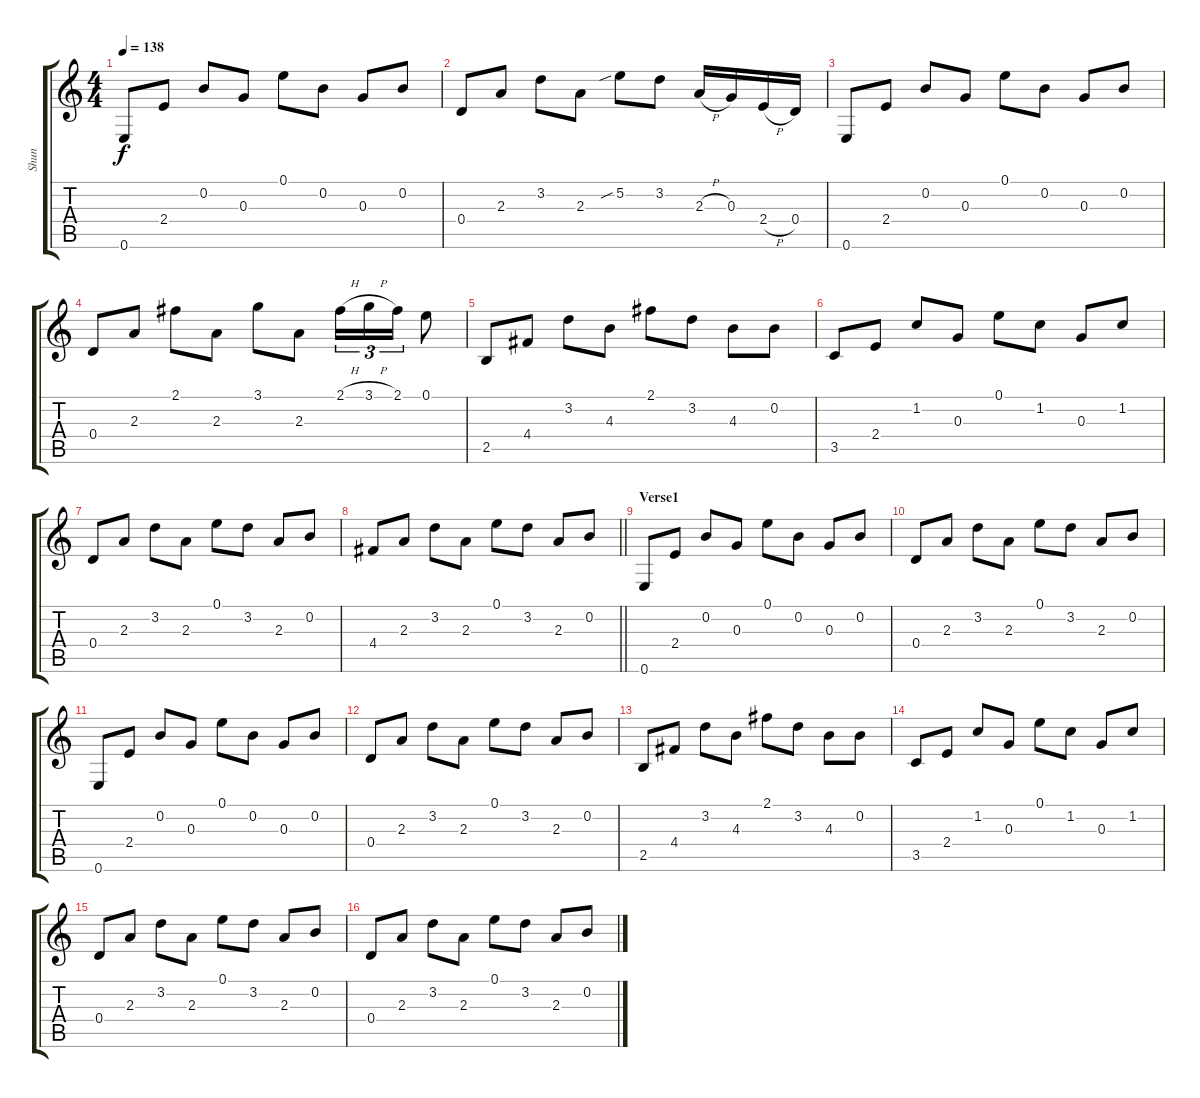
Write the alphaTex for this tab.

\track ("Shun" "Shun") {instrument overdrivenguitar}
\staff {score tabs}
\tuning (E4 B3 G3 D3 A2 E2) {hide}
\ts (4 4)
\tempo 138
\clef g2
\ks c
0.6.8{dy f} 2.4.8 0.2.8 0.3.8 0.1.8 0.2.8 0.3.8 0.2.8 |
0.4.8 2.3.8 3.2.8 2.3.8 5.2{sib}.8 3.2.8 2.3{h}.16 0.3.16 2.4{h}.16 0.4.16 |
0.6.8 2.4.8 0.2.8 0.3.8 0.1.8 0.2.8 0.3.8 0.2.8 |
0.4.8 2.3.8 2.1.8 2.3.8 3.1.8 2.3.8 2.1{h}.16{tu (3 2)} 3.1{h}.16{tu (3 2)} 2.1.16{tu (3 2)} 0.1.8 |
2.5.8 4.4.8 3.2.8 4.3.8 2.1.8 3.2.8 4.3.8 0.2.8 |
3.5.8 2.4.8 1.2.8 0.3.8 0.1.8 1.2.8 0.3.8 1.2.8 |
0.4.8 2.3.8 3.2.8 2.3.8 0.1.8 3.2.8 2.3.8 0.2.8 |
\barLineRight lightlight
4.4.8 2.3.8 3.2.8 2.3.8 0.1.8 3.2.8 2.3.8 0.2.8 |
\section ("" "Verse1")
0.6.8 2.4.8 0.2.8 0.3.8 0.1.8 0.2.8 0.3.8 0.2.8 |
0.4.8 2.3.8 3.2.8 2.3.8 0.1.8 3.2.8 2.3.8 0.2.8 |
0.6.8 2.4.8 0.2.8 0.3.8 0.1.8 0.2.8 0.3.8 0.2.8 |
0.4.8 2.3.8 3.2.8 2.3.8 0.1.8 3.2.8 2.3.8 0.2.8 |
2.5.8 4.4.8 3.2.8 4.3.8 2.1.8 3.2.8 4.3.8 0.2.8 |
3.5.8 2.4.8 1.2.8 0.3.8 0.1.8 1.2.8 0.3.8 1.2.8 |
0.4.8 2.3.8 3.2.8 2.3.8 0.1.8 3.2.8 2.3.8 0.2.8 |
0.4.8 2.3.8 3.2.8 2.3.8 0.1.8 3.2.8 2.3.8 0.2.8
